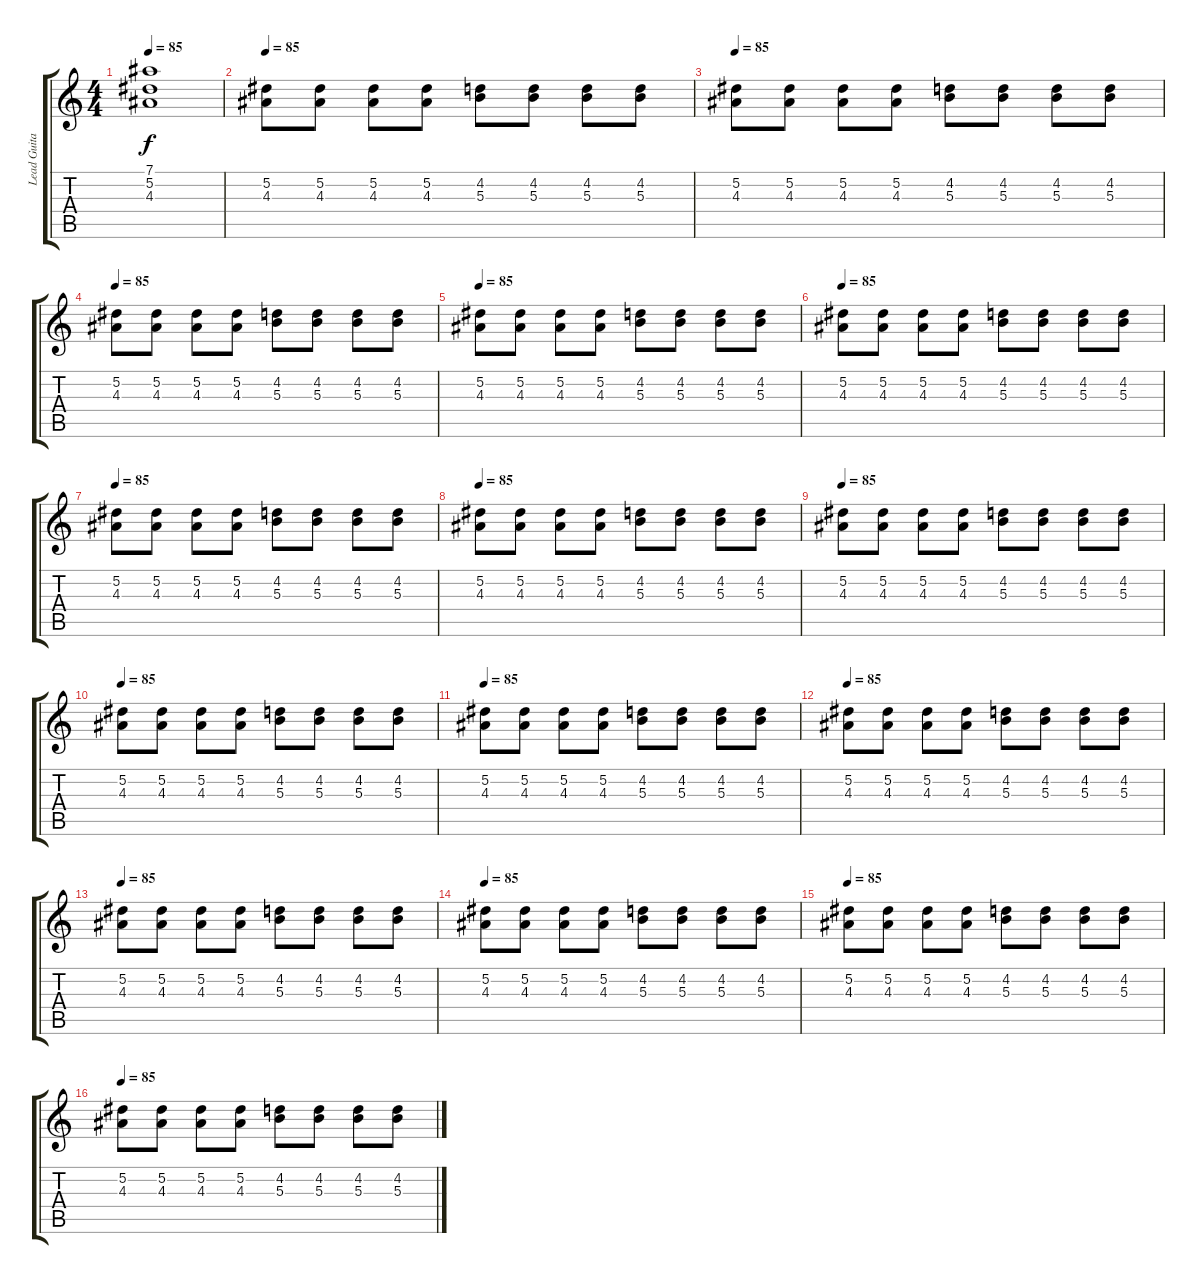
\track ("Lead Guitar" "Lead Guita") {instrument distortionguitar}
\staff {score tabs}
\tuning (Eb4 Bb3 Gb3 Db3 Ab2 Eb2) {hide}
\ts (4 4)
\tempo 85
\clef g2
\ks c
(7.1{t} 5.2{t} 4.3{t}).1{dy f} |
\tempo 85
(5.2 4.3).8{instrument acousticguitarsteel} (5.2 4.3).8 (5.2 4.3).8 (5.2 4.3).8 (4.2 5.3).8 (4.2 5.3).8 (4.2 5.3).8 (4.2 5.3).8 |
\tempo 85
(5.2 4.3).8{instrument acousticguitarsteel} (5.2 4.3).8 (5.2 4.3).8 (5.2 4.3).8 (4.2 5.3).8 (4.2 5.3).8 (4.2 5.3).8 (4.2 5.3).8 |
\tempo 85
(5.2 4.3).8{instrument acousticguitarsteel} (5.2 4.3).8 (5.2 4.3).8 (5.2 4.3).8 (4.2 5.3).8 (4.2 5.3).8 (4.2 5.3).8 (4.2 5.3).8 |
\tempo 85
(5.2 4.3).8{instrument acousticguitarsteel} (5.2 4.3).8 (5.2 4.3).8 (5.2 4.3).8 (4.2 5.3).8 (4.2 5.3).8 (4.2 5.3).8 (4.2 5.3).8 |
\tempo 85
(5.2 4.3).8{instrument acousticguitarsteel} (5.2 4.3).8 (5.2 4.3).8 (5.2 4.3).8 (4.2 5.3).8 (4.2 5.3).8 (4.2 5.3).8 (4.2 5.3).8 |
\tempo 85
(5.2 4.3).8{instrument acousticguitarsteel} (5.2 4.3).8 (5.2 4.3).8 (5.2 4.3).8 (4.2 5.3).8 (4.2 5.3).8 (4.2 5.3).8 (4.2 5.3).8 |
\tempo 85
(5.2 4.3).8{instrument acousticguitarsteel} (5.2 4.3).8 (5.2 4.3).8 (5.2 4.3).8 (4.2 5.3).8 (4.2 5.3).8 (4.2 5.3).8 (4.2 5.3).8 |
\tempo 85
(5.2 4.3).8{instrument acousticguitarsteel} (5.2 4.3).8 (5.2 4.3).8 (5.2 4.3).8 (4.2 5.3).8 (4.2 5.3).8 (4.2 5.3).8 (4.2 5.3).8 |
\tempo 85
(5.2 4.3).8{instrument acousticguitarsteel} (5.2 4.3).8 (5.2 4.3).8 (5.2 4.3).8 (4.2 5.3).8 (4.2 5.3).8 (4.2 5.3).8 (4.2 5.3).8 |
\tempo 85
(5.2 4.3).8{instrument acousticguitarsteel} (5.2 4.3).8 (5.2 4.3).8 (5.2 4.3).8 (4.2 5.3).8 (4.2 5.3).8 (4.2 5.3).8 (4.2 5.3).8 |
\tempo 85
(5.2 4.3).8{instrument acousticguitarsteel} (5.2 4.3).8 (5.2 4.3).8 (5.2 4.3).8 (4.2 5.3).8 (4.2 5.3).8 (4.2 5.3).8 (4.2 5.3).8 |
\tempo 85
(5.2 4.3).8{instrument acousticguitarsteel} (5.2 4.3).8 (5.2 4.3).8 (5.2 4.3).8 (4.2 5.3).8 (4.2 5.3).8 (4.2 5.3).8 (4.2 5.3).8 |
\tempo 85
(5.2 4.3).8{instrument distortionguitar} (5.2 4.3).8 (5.2 4.3).8 (5.2 4.3).8 (4.2 5.3).8 (4.2 5.3).8 (4.2 5.3).8 (4.2 5.3).8 |
\tempo 85
(5.2 4.3).8{instrument distortionguitar} (5.2 4.3).8 (5.2 4.3).8 (5.2 4.3).8 (4.2 5.3).8 (4.2 5.3).8 (4.2 5.3).8 (4.2 5.3).8 |
\tempo 85
(5.2 4.3).8{instrument distortionguitar} (5.2 4.3).8 (5.2 4.3).8 (5.2 4.3).8 (4.2 5.3).8 (4.2 5.3).8 (4.2 5.3).8 (4.2 5.3).8
